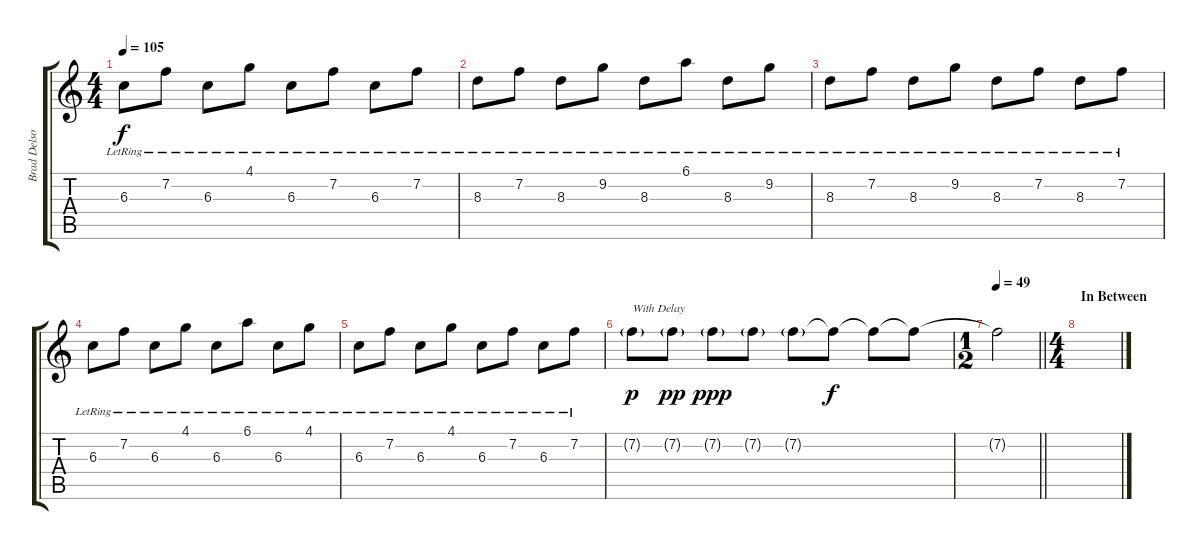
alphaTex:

\track ("Brad Delson [Gtr.2]" "Brad Delso") {instrument distortionguitar}
\staff {score tabs}
\tuning (Eb4 Bb3 Gb3 Db3 Ab2 Db2) {hide}
\ts (4 4)
\tempo 105
\clef g2
\ks c
6.3{lr}.8{dy f} 7.2{lr}.8 6.3{lr}.8 4.1{lr}.8 6.3{lr}.8 7.2{lr}.8 6.3{lr}.8 7.2{lr}.8 |
8.3{lr}.8 7.2{lr}.8 8.3{lr}.8 9.2{lr}.8 8.3{lr}.8 6.1{lr}.8 8.3{lr}.8 9.2{lr}.8 |
8.3{lr}.8 7.2{lr}.8 8.3{lr}.8 9.2{lr}.8 8.3{lr}.8 7.2{lr}.8 8.3{lr}.8 7.2{lr}.8 |
6.3{lr}.8 7.2{lr}.8 6.3{lr}.8 4.1{lr}.8 6.3{lr}.8 6.1{lr}.8 6.3{lr}.8 4.1{lr}.8 |
6.3{lr}.8 7.2{lr}.8 6.3{lr}.8 4.1{lr}.8 6.3{lr}.8 7.2{lr}.8 6.3{lr}.8 7.2{lr}.8 |
7.2{g}.8{txt "With Delay" dy p} 7.2{g}.8{dy pp} 7.2{g}.8{dy ppp} 7.2{g}.8 7.2{g}.8 7.2{t}.8{dy f} 7.2{t}.8 7.2{t}.8 |
\ts (1 2)
\tempo 49
\barLineRight lightlight
7.2{t}.2 |
\ts (4 4)
\section ("" "In Between")
